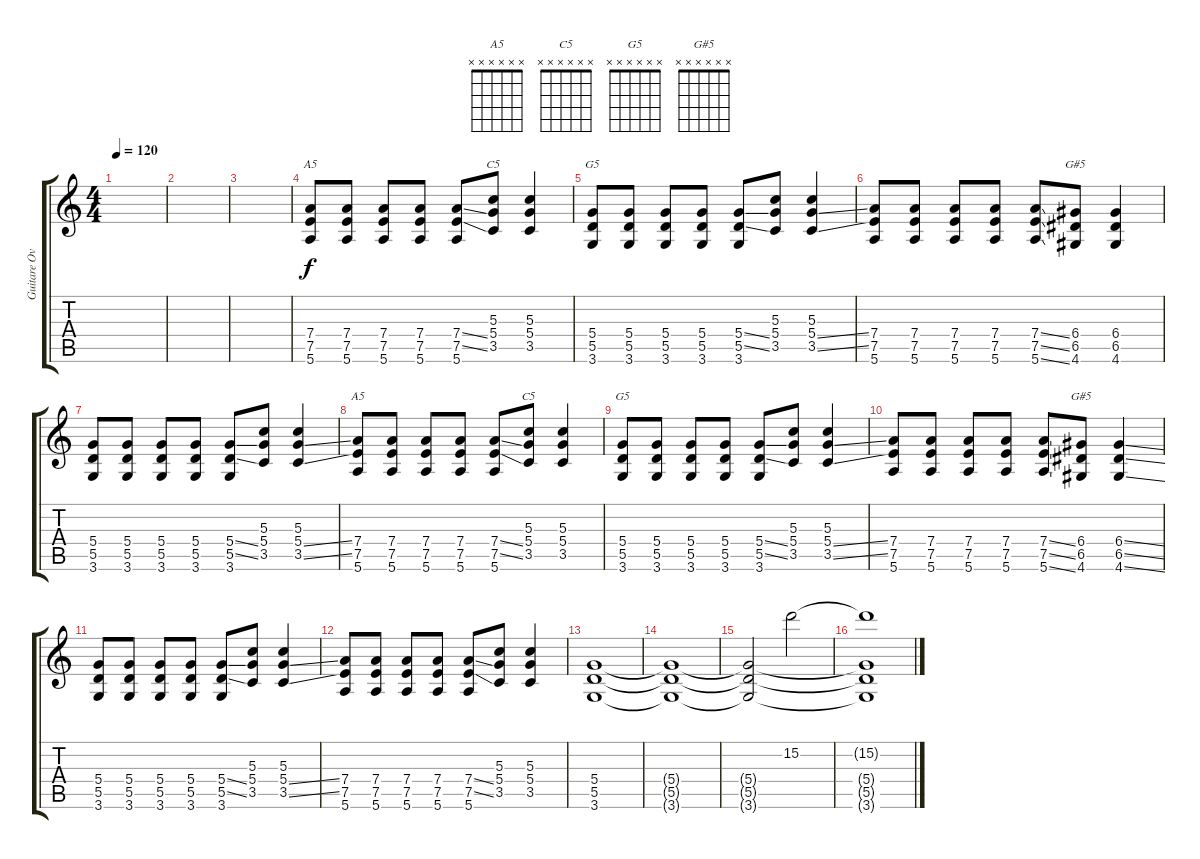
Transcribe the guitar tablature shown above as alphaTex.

\track ("Guitare Overdrive" "Guitare Ov") {instrument overdrivenguitar}
\staff {score tabs}
\tuning (E4 B3 G3 D3 A2 E2) {hide}
\chord ("A5" x x x 7 7 5) {firstfret 5}
\chord ("C5" x x 5 5 3 x)
\chord ("G5" x x x 5 5 3)
\chord ("G#5" x x x 6 6 4) {firstfret 2}
\chord ("A5" x x x x x x) {firstfret 0}
\chord ("C5" x x x x x x) {firstfret 0}
\chord ("G5" x x x x x x) {firstfret 0}
\chord ("G#5" x x x x x x) {firstfret 0}
\ts (4 4)
\tempo 120
\clef g2
\ks c
|
|
|
(7.4 7.5 5.6).8{ch "A5"} (7.4 7.5 5.6).8 (7.4 7.5 5.6).8 (7.4 7.5 5.6).8 (7.4{ss} 7.5{ss} 5.6).8 (5.3 5.4 3.5).8{ch "C5"} (5.3 5.4 3.5).4 |
(5.4 5.5 3.6).8{ch "G5"} (5.4 5.5 3.6).8 (5.4 5.5 3.6).8 (5.4 5.5 3.6).8 (5.4{ss} 5.5{ss} 3.6).8 (5.3 5.4 3.5).8 (5.3 5.4{ss} 3.5{ss}).4 |
(7.4 7.5 5.6).8 (7.4 7.5 5.6).8 (7.4 7.5 5.6).8 (7.4 7.5 5.6).8 (7.4{ss} 7.5{ss} 5.6{ss}).8 (6.4 6.5 4.6).8{ch "G#5"} (6.4 6.5 4.6).4 |
(5.4 5.5 3.6).8 (5.4 5.5 3.6).8 (5.4 5.5 3.6).8 (5.4 5.5 3.6).8 (5.4{ss} 5.5{ss} 3.6).8 (5.3 5.4 3.5).8 (5.3 5.4{ss} 3.5{ss}).4 |
(7.4 7.5 5.6).8{ch "A5"} (7.4 7.5 5.6).8 (7.4 7.5 5.6).8 (7.4 7.5 5.6).8 (7.4{ss} 7.5{ss} 5.6).8 (5.3 5.4 3.5).8{ch "C5"} (5.3 5.4 3.5).4 |
(5.4 5.5 3.6).8{ch "G5"} (5.4 5.5 3.6).8 (5.4 5.5 3.6).8 (5.4 5.5 3.6).8 (5.4{ss} 5.5{ss} 3.6).8 (5.3 5.4 3.5).8 (5.3 5.4{ss} 3.5{ss}).4 |
(7.4 7.5 5.6).8 (7.4 7.5 5.6).8 (7.4 7.5 5.6).8 (7.4 7.5 5.6).8 (7.4{ss} 7.5{ss} 5.6{ss}).8 (6.4 6.5 4.6).8{ch "G#5"} (6.4{ss} 6.5{ss} 4.6{ss}).4 |
(5.4 5.5 3.6).8 (5.4 5.5 3.6).8 (5.4 5.5 3.6).8 (5.4 5.5 3.6).8 (5.4{ss} 5.5{ss} 3.6).8 (5.3 5.4 3.5).8 (5.3 5.4{ss} 3.5{ss}).4 |
(7.4 7.5 5.6).8 (7.4 7.5 5.6).8 (7.4 7.5 5.6).8 (7.4 7.5 5.6).8 (7.4{ss} 7.5{ss} 5.6).8 (5.3 5.4 3.5).8 (5.3 5.4 3.5).4 |
(5.4 5.5 3.6).1 |
(5.4{t} 5.5{t} 3.6{t}).1 |
(5.4{t} 5.5{t} 3.6{t}).2 15.2.2 |
(15.2{t} 5.4{t} 5.5{t} 3.6{t}).1
